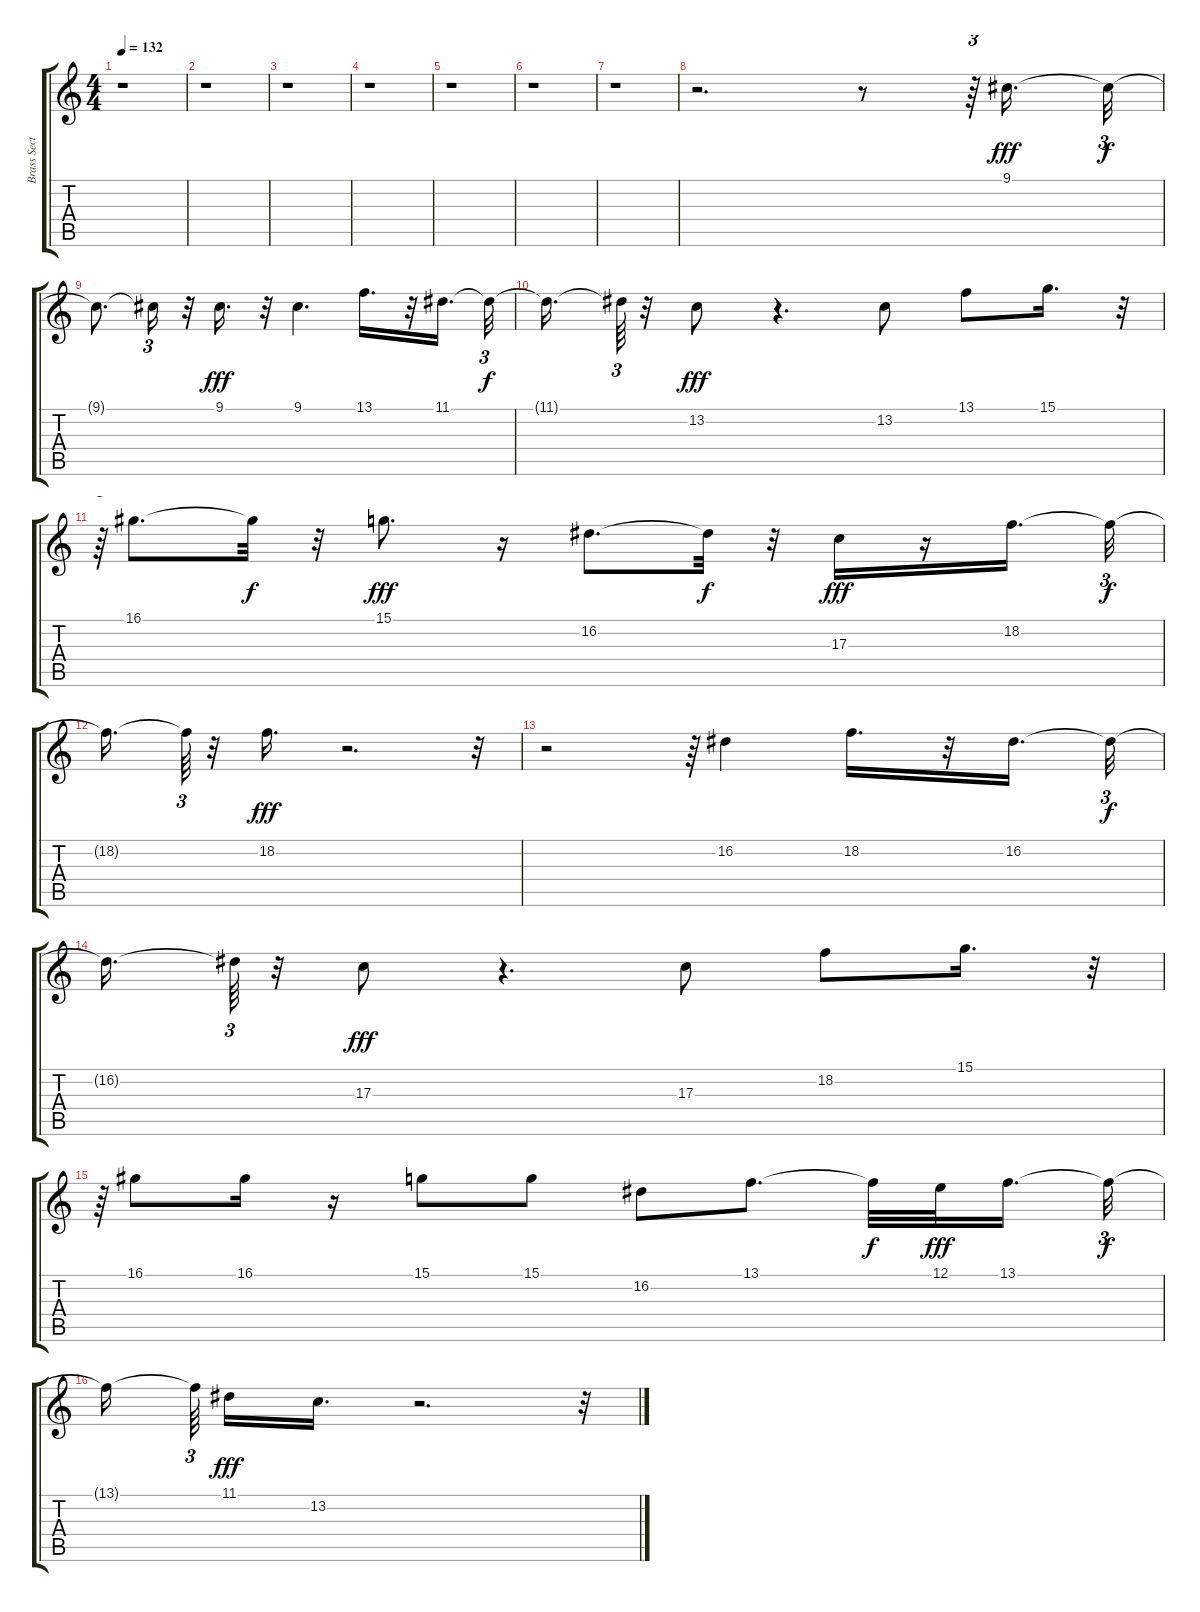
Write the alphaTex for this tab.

\track ("Brass Section" "Brass Sect") {instrument brasssection}
\staff {score tabs}
\tuning (E4 B3 G3 D3 A2 E2) {hide}
\ts (4 4)
\tempo 132
\clef g2
\ks c
r.1{dy f} |
r.1 |
r.1 |
r.1 |
r.1 |
r.1 |
r.1 |
r.2{d} r.8 r.64{tu (3 2)} 9.1.16{d dy fff} 9.1{t}.32{tu (3 2) dy f} |
9.1{t}.8{d} 9.1{t}.16{tu (3 2)} r.32 9.1.16{d dy fff} r.32 9.1.4{d} 13.1.16{d} r.32 11.1.16{d} 11.1{t}.32{tu (3 2) dy f} |
11.1{t}.16{d} 11.1{t}.64{tu (3 2)} r.32 13.2.8{dy fff} r.4{d} 13.2.8 13.1.8 15.1.16{d} r.32{tu (3 2)} |
r.64{tu (3 2)} 16.1.8{d} 16.1{t}.32{dy f} r.32 15.1.8{d dy fff} r.16 16.2.8{d} 16.2{t}.32{dy f} r.32 17.3.16{dy fff} r.16 18.2.16{d} 18.2{t}.32{tu (3 2) dy f} |
18.2{t}.16{d} 18.2{t}.64{tu (3 2)} r.32 18.2.16{d dy fff} r.2{d} r.32{tu (3 2)} |
r.2 r.64{tu (3 2)} 16.2.4 18.2.16{d} r.32 16.2.16{d} 16.2{t}.32{tu (3 2) dy f} |
16.2{t}.16{d} 16.2{t}.64{tu (3 2)} r.32 17.3.8{dy fff} r.4{d} 17.3.8 18.2.8 15.1.16{d} r.32{tu (3 2)} |
r.64{tu (3 2)} 16.1.8 16.1.16 r.16 15.1.8 15.1.8 16.2.8 13.1.8{d} 13.1{t}.32{dy f} 12.1.32{dy fff} 13.1.16{d beam splitsecondary} 13.1{t}.32{tu (3 2) dy f} |
13.1{t}.16{beam splitsecondary} 13.1{t}.64{tu (3 2) beam splitsecondary} 11.1.16{dy fff} 13.2.16{d} r.2{d} r.32{tu (3 2)}
